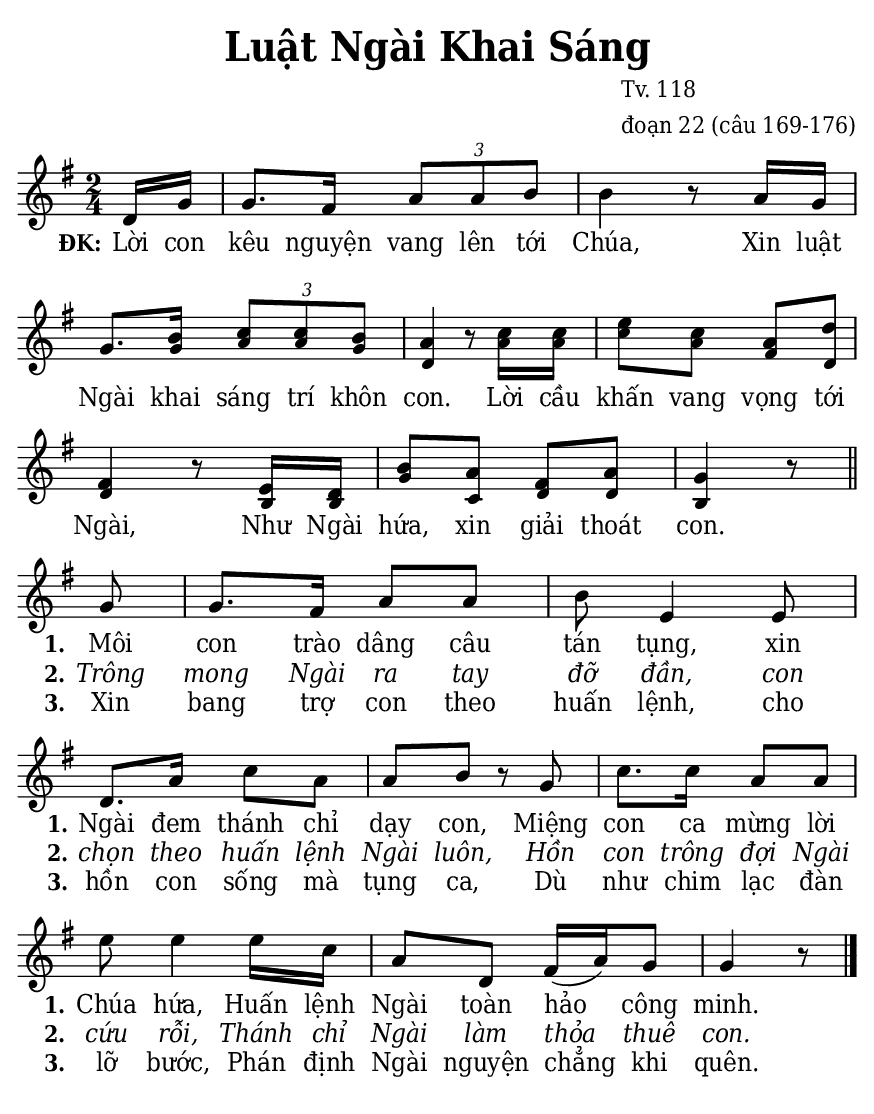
% Cài đặt chung\
\version "2.22.1"
\include "english.ly"

\header {
  title = \markup { \fontsize #1 "Luật Ngài Khai Sáng" }
  composer = \markup {
    \column {
      \line { "Tv. 118" }
      \line { "đoạn 22 (câu 169-176)"  }
    }
  }
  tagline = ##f
}

% mã nguồn cho những chức năng chưa hỗ trợ trong phiên bản lilypond hiện tại
% cung cấp bởi cộng đồng lilypond khi gửi email đến lilypond-user@gnu.org
% Đổi kích thước nốt cho bè phụ
notBePhu =
#(define-music-function (font-size music) (number? ly:music?)
   (for-some-music
     (lambda (m)
       (if (music-is-of-type? m 'rhythmic-event)
           (begin
             (set! (ly:music-property m 'tweaks)
                   (cons `(font-size . ,font-size)
                         (ly:music-property m 'tweaks)))
             #t)
           #f))
     music)
   music)

% in số phiên khúc trên mỗi dòng
#(define (add-grob-definition grob-name grob-entry)
     (set! all-grob-descriptions
           (cons ((@@ (lily) completize-grob-entry)
                  (cons grob-name grob-entry))
                 all-grob-descriptions)))

#(add-grob-definition
    'StanzaNumberSpanner
    `((direction . ,LEFT)
      (font-series . bold)
      (padding . 1.0)
      (side-axis . ,X)
      (stencil . ,ly:text-interface::print)
      (X-offset . ,ly:side-position-interface::x-aligned-side)
      (Y-extent . ,grob::always-Y-extent-from-stencil)
      (meta . ((class . Spanner)
               (interfaces . (font-interface
                              side-position-interface
                              stanza-number-interface
                              text-interface))))))

\layout {
    \context {
      \Global
      \grobdescriptions #all-grob-descriptions
    }
    \context {
      \Score
      \remove Stanza_number_align_engraver
      \consists
        #(lambda (context)
           (let ((texts '())
                 (syllables '()))
             (make-engraver
              (acknowledgers
               ((stanza-number-interface engraver grob source-engraver)
                  (set! texts (cons grob texts)))
               ((lyric-syllable-interface engraver grob source-engraver)
                  (set! syllables (cons grob syllables))))
              ((stop-translation-timestep engraver)
                 (for-each
                  (lambda (text)
                    (for-each
                     (lambda (syllable)
                       (ly:pointer-group-interface::add-grob
                        text
                        'side-support-elements
                        syllable))
                     syllables))
                  texts)
                 (set! syllables '())))))
    }
    \context {
      \Lyrics
      \remove Stanza_number_engraver
      \consists
        #(lambda (context)
           (let ((text #f)
                 (last-stanza #f))
             (make-engraver
              ((process-music engraver)
                 (let ((stanza (ly:context-property context 'stanza #f)))
                   (if (and stanza (not (equal? stanza last-stanza)))
                       (let ((column (ly:context-property context
'currentCommandColumn)))
                         (set! last-stanza stanza)
                         (if text
                             (ly:spanner-set-bound! text RIGHT column))
                         (set! text (ly:engraver-make-grob engraver
'StanzaNumberSpanner '()))
                         (ly:grob-set-property! text 'text stanza)
                         (ly:spanner-set-bound! text LEFT column)))))
              ((finalize engraver)
                 (if text
                     (let ((column (ly:context-property context
'currentCommandColumn)))
                       (ly:spanner-set-bound! text RIGHT column)))))))
      \override StanzaNumberSpanner.horizon-padding = 10000
    }
}

stanzaReminderOff =
  \temporary \override StanzaNumberSpanner.after-line-breaking =
     #(lambda (grob)
        ;; Can be replaced with (not (first-broken-spanner? grob)) in 2.23.
        (if (let ((siblings (ly:spanner-broken-into (ly:grob-original grob))))
              (and (pair? siblings)
                   (not (eq? grob (car siblings)))))
            (ly:grob-suicide! grob)))

stanzaReminderOn = \undo \stanzaReminderOff
% kết thúc mã nguồn

% Nhạc phiên khúc
nhacPhienKhucSop = \relative c' {
  \partial 8 d16 g |
  g8. fs16 \tuplet 3/2 { a8 a b } |
  b4 r8 a16 g |
  g8. b16 \tuplet 3/2 { c8 c b } |
  a4 r8 c16 c |
  e8 c a d |
  fs,4 r8 e16 d |
  b'8 a fs a |
  g4 r8 \bar "||" \break
  
  g |
  g8. fs16 a8 a |
  b e,4 e8 |
  d8. a'16 c8 a |
  a b r g |
  c8. c16 a8 a |
  e' e4 e16 c |
  a8 d, fs16 (a) g8 |
  g4 r8 \bar "|."
}

nhacPhienKhucAlto = \relative c' {
  d16 g |
  g8. fs16 \tuplet 3/2 { a8 a b } |
  b4 r8 a16 g |
  g8. g16 \tuplet 3/2 { a8 a g } |
  d4 r8 a'16 a |c8 a fs d |
  d4 r8 b16 b |
  g'8 c, d d |
  b4 r8
}

% Lời phiên khúc
loiPhienKhucSop = \lyrics {
  \stanzaReminderOff
  \set stanza = "ĐK:"
  Lời con kêu nguyện vang lên tới Chúa,
  Xin luật Ngài khai sáng trí khôn con.
  Lời cầu khấn vang vọng tới Ngài,
  Như Ngài hứa, xin giải thoát con.
  \stanzaReminderOn
  <<
    {
      \set stanza = "1."
      Môi con trào dâng câu tán tụng,
      xin Ngài đem thánh chỉ dạy con,
      Miệng con ca mừng lời Chúa hứa,
      Huấn lệnh Ngài toàn hảo công minh.
    }
    \new Lyrics {
	    \set associatedVoice = "beSop"
	    \set stanza = "2."
      \override Lyrics.LyricText.font-shape = #'italic
	    Trông mong Ngài ra tay đỡ đần,
	    con chọn theo huấn lệnh Ngài luôn,
	    Hồn con trông đợi Ngài cứu rỗi,
	    Thánh chỉ Ngài làm thỏa thuê con.
    }
    \new Lyrics {
	    \set associatedVoice = "beSop"
	    \set stanza = "3."
	    Xin bang trợ con theo huấn lệnh,
	    cho hồn con sống mà tụng ca,
	    Dù như chim lạc đàn lỡ bước,
	    Phán định Ngài nguyện chẳng khi quên.
    }
  >>
}

% Dàn trang
\paper {
  #(set-paper-size "a5")
  top-margin = 3\mm
  bottom-margin = 3\mm
  left-margin = 3\mm
  right-margin = 3\mm
  indent = #0
  #(define fonts
	 (make-pango-font-tree "Deja Vu Serif Condensed"
	 		       "Deja Vu Serif Condensed"
			       "Deja Vu Serif Condensed"
			       (/ 20 20)))
  print-page-number = ##f
  system-system-spacing = #'((basic-distance . 0.1) (padding . 2.5))
  page-count = #1
}

TongNhip = {
  \key g \major \time 2/4
  \set Timing.beamExceptions = #'()
  \set Timing.baseMoment = #(ly:make-moment 1/4)
}

\score {
  \new ChoirStaff <<
    \new Staff \with {
        \consists "Merge_rests_engraver"
        printPartCombineTexts = ##f
      }
      <<
      \new Voice \TongNhip \partCombine 
        \nhacPhienKhucSop
        \notBePhu -1 { \nhacPhienKhucAlto }
      \new NullVoice = beSop \nhacPhienKhucSop
      \new Lyrics \lyricsto beSop \loiPhienKhucSop
      >>
  >>
  \layout {
    \override Lyrics.LyricSpace.minimum-distance = #1.5
    \override Score.BarNumber.break-visibility = ##(#f #f #f)
    \override Score.SpacingSpanner.uniform-stretching = ##t
  } 
}
